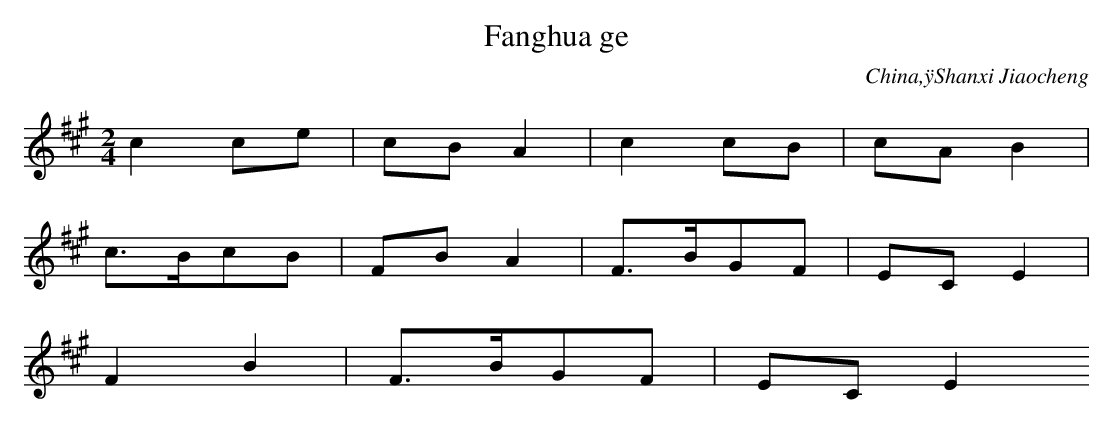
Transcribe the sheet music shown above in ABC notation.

X:1
T: Fanghua ge
O: China,ÿShanxi Jiaocheng
M: 2/4
L: 1/16
K: A
c4c2e2 | c2B2A4 | c4c2B2 | c2A2B4 |
c3Bc2B2 | F2B2A4 | F3BG2F2 | E2C2E4 |
F4B4 | F3BG2F2 | E2C2E4
